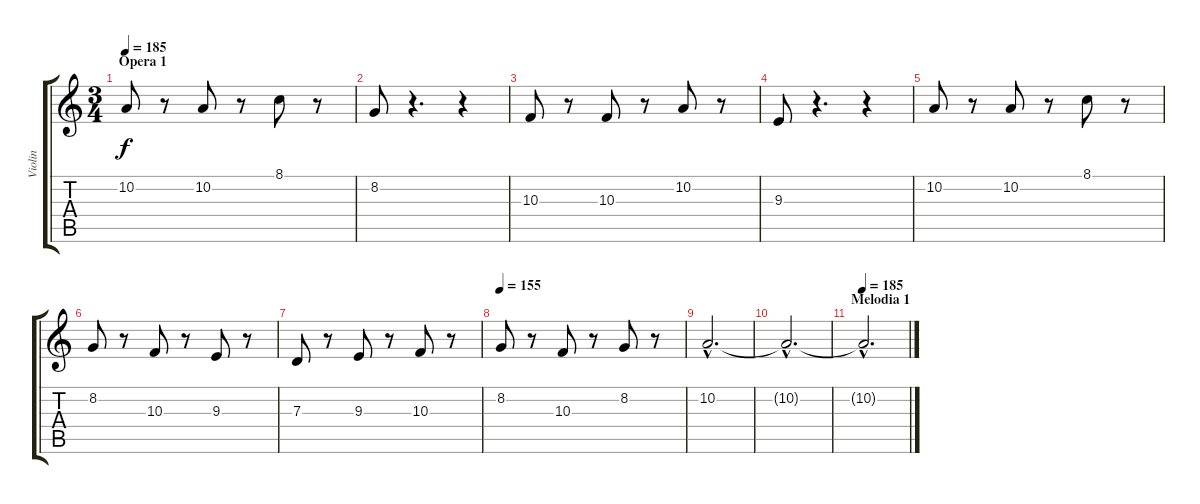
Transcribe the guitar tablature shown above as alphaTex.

\track ("Violin" "Violin") {instrument violin}
\staff {score tabs}
\tuning (E4 B3 G3 D3 A2 E2) {hide}
\ts (3 4)
\section ("" "Opera 1")
\tempo 185
\tempo 180
\tempo 185
\clef g2
\ks c
10.2.8{dy f instrument violin} r.8 10.2.8 r.8 8.1.8 r.8 |
8.2.8 r.4{d} r.4 |
10.3.8 r.8 10.3.8 r.8 10.2.8 r.8 |
9.3.8 r.4{d} r.4 |
10.2.8 r.8 10.2.8 r.8 8.1.8 r.8 |
8.2.8 r.8 10.3.8 r.8 9.3.8 r.8 |
7.3.8 r.8 9.3.8 r.8 10.3.8 r.8 |
\tempo 155
8.2.8 r.8 10.3.8 r.8 8.2.8 r.8 |
10.2{hac}.2{d} |
10.2{hac t}.2{d volume 8} |
\section ("" "Melodia 1")
\tempo 185
10.2{hac t}.2{d}
